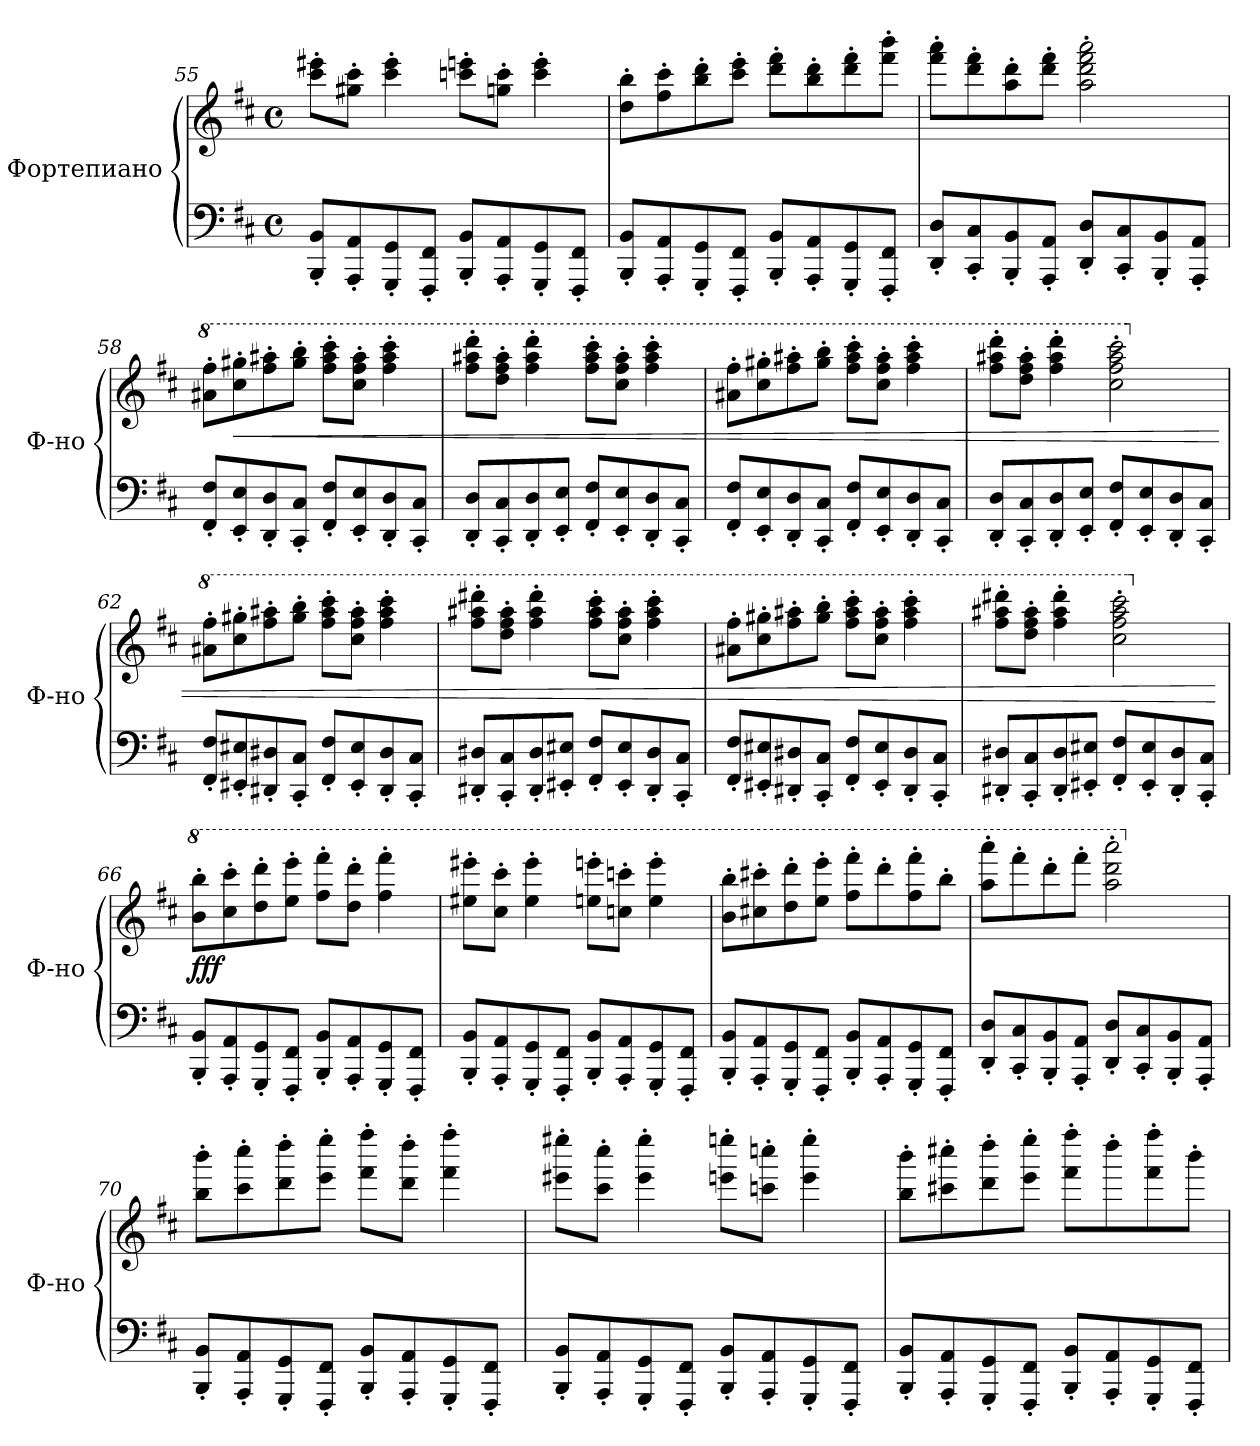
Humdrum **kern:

**kern	**kern	**dynam
*part1	*part1	*part1
*staff2	*staff1	*staff1/2
*I"Фортепиано	*	*
*I'Ф-но	*	*
*clefF4	*clefG2	*
*k[f#c#]	*k[f#c#]	*
*M4/4	*M4/4	*
*met(c)	*met(c)	*
=55	=55	=55
8BBB/' 8BB/'L	8ccc#\' 8eee#X\'L	.
8AAA/' 8AA/'	8gg#X\' 8ccc#\'J	.
8GGG/' 8GG/'	4ccc#\' 4eee#\'	.
8FFF#/' 8FF#/'J	.	.
8BBB/' 8BB/'L	8cccn\' 8eeen\'L	.
8AAA/' 8AA/'	8ggn\' 8ccc\'J	.
8GGG/' 8GG/'	4ccc\' 4eee\'	.
8FFF#/' 8FF#/'J	.	.
=56	=56	=56
8BBB/' 8BB/'L	8dd\' 8bb\'L	.
8AAA/' 8AA/'	8ff#\' 8ccc#\'	.
8GGG/' 8GG/'	8bb\' 8ddd\'	.
8FFF#/' 8FF#/'J	8ccc#\' 8eee\'J	.
8BBB/' 8BB/'L	8ddd\' 8fff#\'L	.
8AAA/' 8AA/'	8bb\' 8ddd\'	.
8GGG/' 8GG/'	8ddd\' 8fff#\'	.
8FFF#/' 8FF#/'J	8fff#\' 8bbb\'J	.
=57	=57	=57
8DD/' 8D/'L	8fff#\' 8aaa\'L	.
8CC#/' 8C#/'	8ddd\' 8fff#\'	.
8BBB/' 8BB/'	8aa\' 8ddd\'	.
8AAA/' 8AA/'J	8ddd\' 8fff#\'J	.
8DD/' 8D/'L	2aa\' 2ddd\' 2fff#\' 2aaa\'	.
8CC#/' 8C#/'	.	.
8BBB/' 8BB/'	.	.
8AAA/' 8AA/'J	.	.
!!LO:LB:g=z
=58	=58	=58
*	*8va	*
*	*MM180	*
8FF#/' 8F#/'L	8aa#X\' 8fff#\'L	.
!	!	!LO:HP:b
8EE/' 8E/'	8ccc#\' 8ggg#X\'	<
8DD/' 8D/'	8fff#\' 8aaa#X\'	.
8CC#/' 8C#/'J	8ggg#\' 8bbb\'J	.
8FF#/' 8F#/'L	8fff#\' 8aaa#\' 8cccc#\'L	.
8EE/' 8E/'	8ccc#\' 8fff#\' 8aaa#\'J	.
8DD/' 8D/'	4fff#\' 4aaa#\' 4cccc#\'	.
8CC#/' 8C#/'J	.	.
=59	=59	=59
8DD/' 8D/'L	8fff#\' 8aaa#X\' 8dddd\'L	.
8CC#/' 8C#/'	8ddd\' 8fff#\' 8aaa#\'J	.
8DD/' 8D/'	4fff#\' 4aaa#\' 4dddd\'	.
8EE/' 8E/'J	.	.
8FF#/' 8F#/'L	8fff#\' 8aaa#\' 8cccc#\'L	.
8EE/' 8E/'	8ccc#\' 8fff#\' 8aaa#\'J	.
8DD/' 8D/'	4fff#\' 4aaa#\' 4cccc#\'	.
8CC#/' 8C#/'J	.	.
=60	=60	=60
8FF#/' 8F#/'L	8aa#X\' 8fff#\'L	.
8EE/' 8E/'	8ccc#\' 8ggg#X\'	.
8DD/' 8D/'	8fff#\' 8aaa#X\'	.
8CC#/' 8C#/'J	8ggg#\' 8bbb\'J	.
8FF#/' 8F#/'L	8fff#\' 8aaa#\' 8cccc#\'L	.
8EE/' 8E/'	8ccc#\' 8fff#\' 8aaa#\'J	.
8DD/' 8D/'	4fff#\' 4aaa#\' 4cccc#\'	.
8CC#/' 8C#/'J	.	.
=61	=61	=61
8DD/' 8D/'L	8fff#\' 8aaa#X\' 8dddd\'L	.
8CC#/' 8C#/'	8ddd\' 8fff#\' 8aaa#\'J	.
8DD/' 8D/'	4fff#\' 4aaa#\' 4dddd\'	.
8EE/' 8E/'J	.	.
8FF#/' 8F#/'L	2ccc#\' 2fff#\' 2aaa#\' 2cccc#\'	.
8EE/' 8E/'	.	.
8DD/' 8D/'	.	.
8CC#/' 8C#/'J	.	.
!!LO:LB:g=z
=62	=62	=62
*	*X8va	*
*	*8va	*
*	*MM185	*
8FF#/' 8F#/'L	8aa#X\' 8fff#\'L	.
8EE#X/' 8E#X/'	8ccc#\' 8ggg#X\'	.
8DD#X/' 8D#X/'	8fff#\' 8aaa#X\'	.
8CC#/' 8C#/'J	8ggg#\' 8bbb\'J	.
8FF#/' 8F#/'L	8fff#\' 8aaa#\' 8cccc#\'L	.
8EE#/' 8E#/'	8ccc#\' 8fff#\' 8aaa#\'J	.
8DD#/' 8D#/'	4fff#\' 4aaa#\' 4cccc#\'	.
8CC#/' 8C#/'J	.	.
=63	=63	=63
8DD#X/' 8D#X/'L	8fff#\' 8aaa#X\' 8dddd#X\'L	.
8CC#/' 8C#/'	8ddd\' 8fff#\' 8aaa#\'J	.
8DD#/' 8D#/'	4fff#\' 4aaa#\' 4dddd#\'	.
8EE#X/' 8E#X/'J	.	.
8FF#/' 8F#/'L	8fff#\' 8aaa#\' 8cccc#\'L	.
8EE#/' 8E#/'	8ccc#\' 8fff#\' 8aaa#\'J	.
8DD#/' 8D#/'	4fff#\' 4aaa#\' 4cccc#\'	.
8CC#/' 8C#/'J	.	.
=64	=64	=64
8FF#/' 8F#/'L	8aa#X\' 8fff#\'L	.
8EE#X/' 8E#X/'	8ccc#\' 8ggg#X\'	.
8DD#X/' 8D#X/'	8fff#\' 8aaa#X\'	.
8CC#/' 8C#/'J	8ggg#\' 8bbb\'J	.
8FF#/' 8F#/'L	8fff#\' 8aaa#\' 8cccc#\'L	.
8EE#/' 8E#/'	8ccc#\' 8fff#\' 8aaa#\'J	.
8DD#/' 8D#/'	4fff#\' 4aaa#\' 4cccc#\'	.
8CC#/' 8C#/'J	.	.
=65	=65	=65
8DD#X/' 8D#X/'L	8fff#\' 8aaa#X\' 8dddd#X\'L	.
8CC#/' 8C#/'	8ddd\' 8fff#\' 8aaa#\'J	.
8DD#/' 8D#/'	4fff#\' 4aaa#\' 4dddd#\'	.
8EE#X/' 8E#X/'J	.	.
8FF#/' 8F#/'L	2ccc#\' 2fff#\' 2aaa#\' 2cccc#\'	.
8EE#/' 8E#/'	.	.
8DD#/' 8D#/'	.	.
8CC#/' 8C#/'J	.	.
.	.	[
!!LO:PB:g=z
=66	=66	=66
*	*X8va	*
*	*8va	*
*	*MM190	*
!	!	!LO:DY:b
8BBB/' 8BB/'L	8bb\' 8bbb\'L	fff
8AAA/' 8AA/'	8ccc#\' 8cccc#\'	.
8GGG/' 8GG/'	8ddd\' 8dddd\'	.
8FFF#/' 8FF#/'J	8eee\' 8eeee\'J	.
8BBB/' 8BB/'L	8fff#\' 8ffff#\'L	.
8AAA/' 8AA/'	8ddd\' 8dddd\'J	.
8GGG/' 8GG/'	4fff#\' 4ffff#\'	.
8FFF#/' 8FF#/'J	.	.
=67	=67	=67
8BBB/' 8BB/'L	8eee#X\' 8eeee#X\'L	.
8AAA/' 8AA/'	8ccc#\' 8cccc#\'J	.
8GGG/' 8GG/'	4eee#\' 4eeee#\'	.
8FFF#/' 8FF#/'J	.	.
8BBB/' 8BB/'L	8eeen\' 8eeeen\'L	.
8AAA/' 8AA/'	8cccn\' 8ccccn\'J	.
8GGG/' 8GG/'	4eee\' 4eeee\'	.
8FFF#/' 8FF#/'J	.	.
=68	=68	=68
8BBB/' 8BB/'L	8bb\' 8bbb\'L	.
8AAA/' 8AA/'	8ccc#X\' 8cccc#X\'	.
8GGG/' 8GG/'	8ddd\' 8dddd\'	.
8FFF#/' 8FF#/'J	8eee\' 8eeee\'J	.
8BBB/' 8BB/'L	8fff#\' 8ffff#\'L	.
8AAA/' 8AA/'	8dddd'\	.
8GGG/' 8GG/'	8fff#\' 8ffff#\'	.
8FFF#/' 8FF#/'J	8bbb'\J	.
=69	=69	=69
8DD/' 8D/'L	8aaa\' 8aaaa\'L	.
8CC#/' 8C#/'	8ffff#'\	.
8BBB/' 8BB/'	8dddd'\	.
8AAA/' 8AA/'J	8ffff#'\J	.
8DD/' 8D/'L	2aaa\' 2dddd\' 2aaaa\'	.
8CC#/' 8C#/'	.	.
8BBB/' 8BB/'	.	.
8AAA/' 8AA/'J	.	.
!!LO:LB:g=z
=70	=70	=70
*	*X8va	*
*	*MM195	*
8BBB/' 8BB/'L	8bb\' 8bbb\'L	.
8AAA/' 8AA/'	8ccc#\' 8cccc#\'	.
8GGG/' 8GG/'	8ddd\' 8dddd\'	.
8FFF#/' 8FF#/'J	8eee\' 8eeee\'J	.
8BBB/' 8BB/'L	8fff#\' 8ffff#\'L	.
8AAA/' 8AA/'	8ddd\' 8dddd\'J	.
8GGG/' 8GG/'	4fff#\' 4ffff#\'	.
8FFF#/' 8FF#/'J	.	.
=71	=71	=71
8BBB/' 8BB/'L	8eee#X\' 8eeee#X\'L	.
8AAA/' 8AA/'	8ccc#\' 8cccc#\'J	.
8GGG/' 8GG/'	4eee#\' 4eeee#\'	.
8FFF#/' 8FF#/'J	.	.
8BBB/' 8BB/'L	8eeen\' 8eeeen\'L	.
8AAA/' 8AA/'	8cccn\' 8ccccn\'J	.
8GGG/' 8GG/'	4eee\' 4eeee\'	.
8FFF#/' 8FF#/'J	.	.
=72	=72	=72
8BBB/' 8BB/'L	8bb\' 8bbb\'L	.
8AAA/' 8AA/'	8ccc#X\' 8cccc#X\'	.
8GGG/' 8GG/'	8ddd\' 8dddd\'	.
8FFF#/' 8FF#/'J	8eee\' 8eeee\'J	.
8BBB/' 8BB/'L	8fff#\' 8ffff#\'L	.
8AAA/' 8AA/'	8dddd'\	.
8GGG/' 8GG/'	8fff#\' 8ffff#\'	.
8FFF#/' 8FF#/'J	8bbb'\J	.
=	=	=
*-	*-	*-
